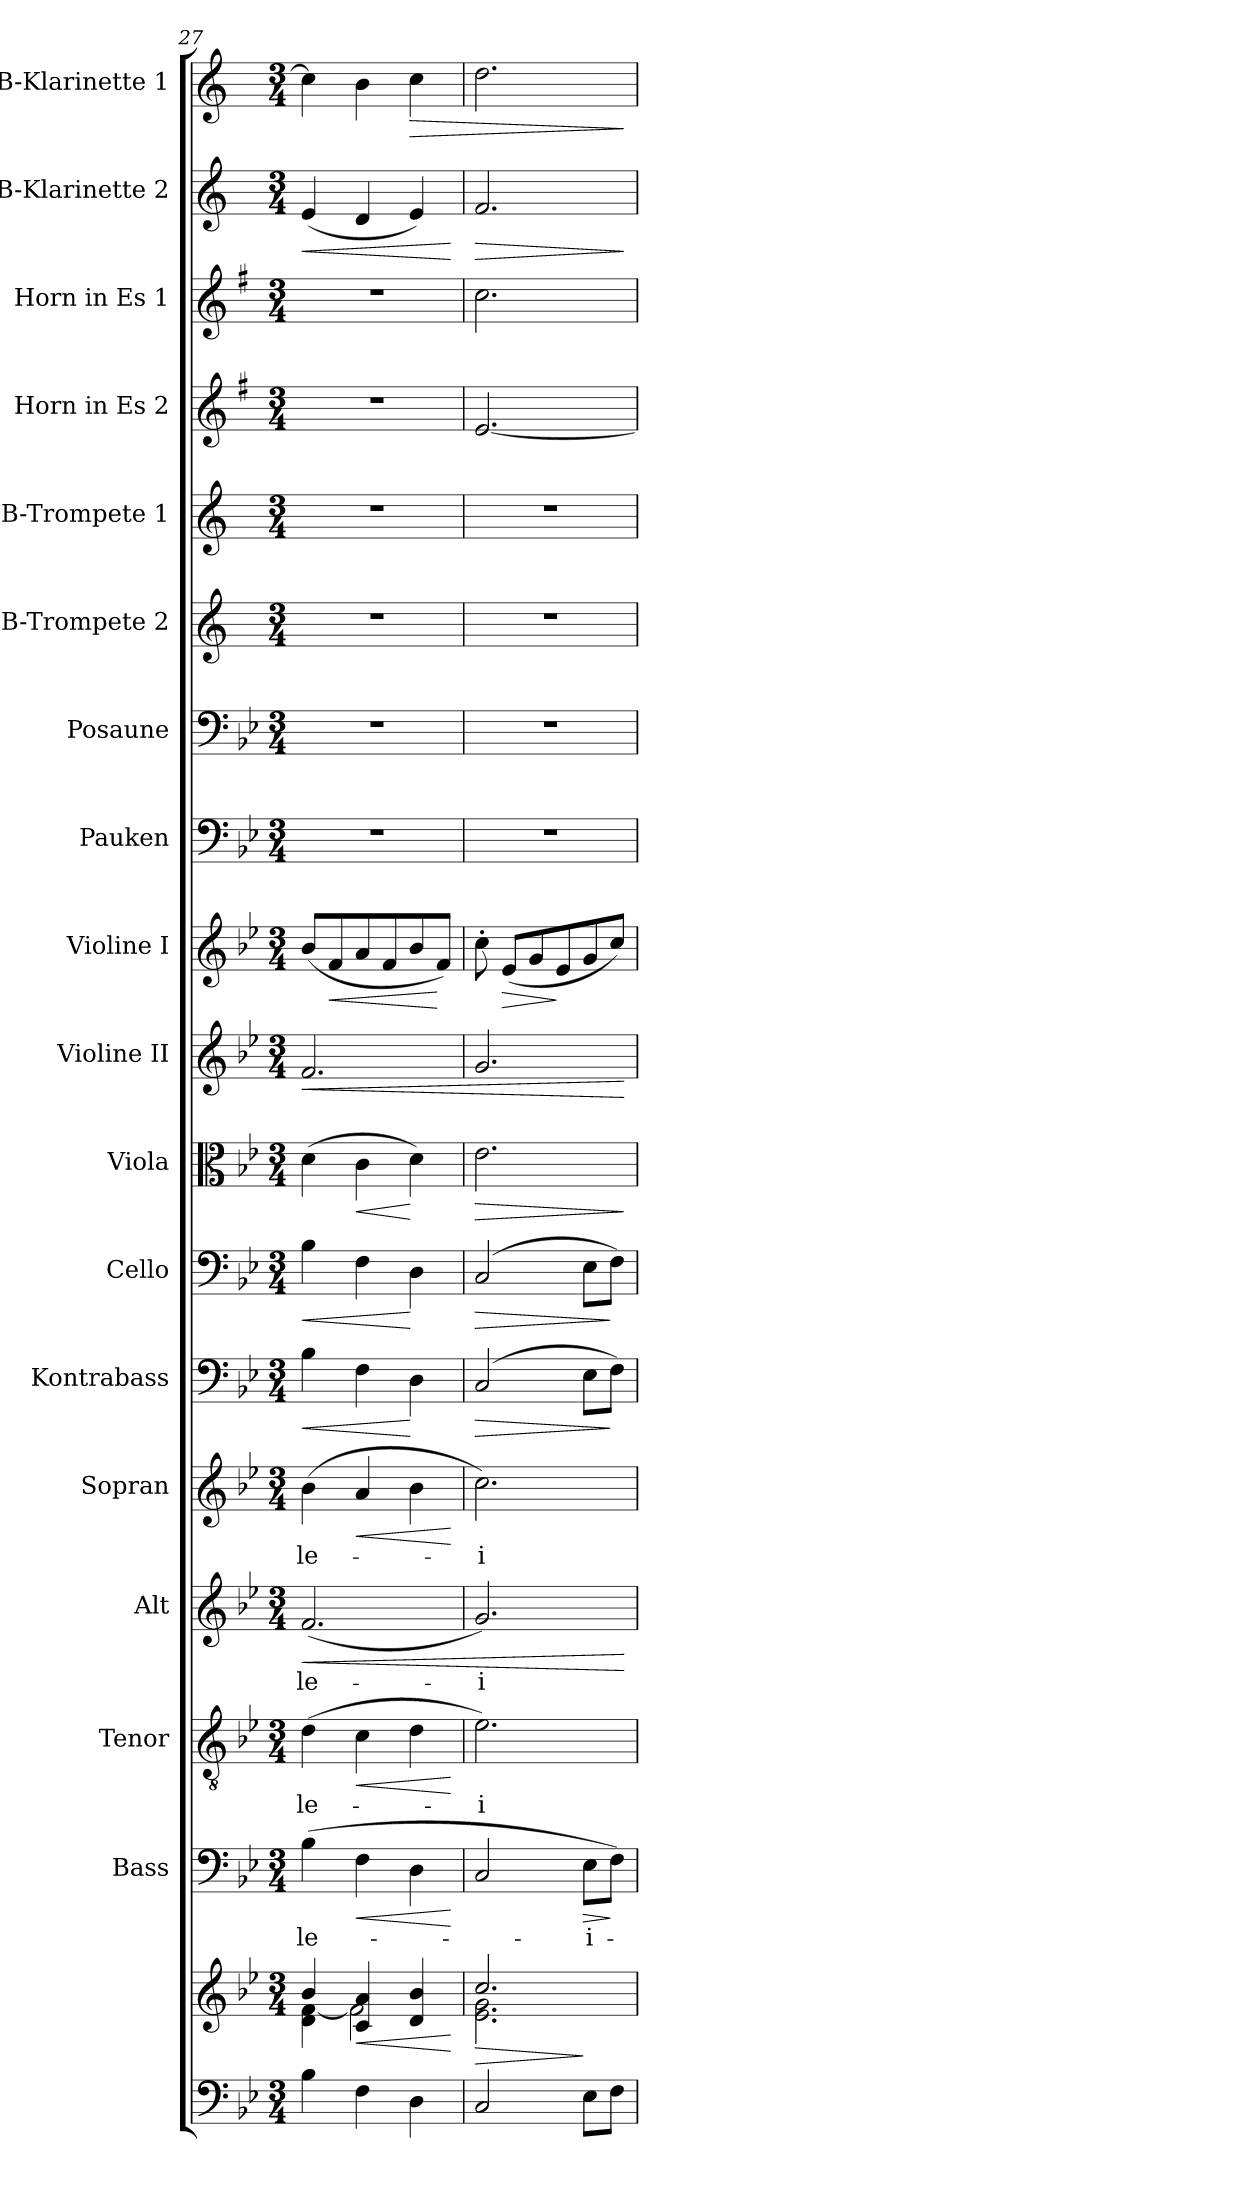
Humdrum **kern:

**kern	**kern	**dynam	**kern	**text	**dynam	**kern	**text	**dynam	**kern	**text	**dynam	**kern	**text	**dynam	**kern	**dynam	**kern	**dynam	**kern	**dynam	**kern	**dynam	**kern	**dynam	**kern	**kern	**kern	**kern	**kern	**kern	**kern	**dynam	**kern	**dynam
*part18	*part18	*part18	*part17	*part17	*part17	*part16	*part16	*part16	*part15	*part15	*part15	*part14	*part14	*part14	*part13	*part13	*part12	*part12	*part11	*part11	*part10	*part10	*part9	*part9	*part8	*part7	*part6	*part5	*part4	*part3	*part2	*part2	*part1	*part1
*staff19	*staff18	*staff18/19	*staff17	*staff17	*staff17	*staff16	*staff16	*staff16	*staff15	*staff15	*staff15	*staff14	*staff14	*staff14	*staff13	*staff13	*staff12	*staff12	*staff11	*staff11	*staff10	*staff10	*staff9	*staff9	*staff8	*staff7	*staff6	*staff5	*staff4	*staff3	*staff2	*staff2	*staff1	*staff1
*	*	*	*I"Bass	*	*	*I"Tenor	*	*	*I"Alt	*	*	*I"Sopran	*	*	*I"Kontrabass	*	*I"Cello	*	*I"Viola	*	*I"Violine II	*	*I"Violine I	*	*I"Pauken	*I"Posaune	*I"B-Trompete 2	*I"B-Trompete 1	*I"Horn in Es 2	*I"Horn in Es 1	*I"B-Klarinette 2	*	*I"B-Klarinette 1	*
*	*	*	*I'B.	*	*	*I'T.	*	*	*I'A.	*	*	*I'S.	*	*	*I'Kb.	*	*	*	*I'Vla.	*	*I'Vl. II	*	*I'Vl. I	*	*I'Pk.	*I'Pos.	*I'B Trp. 2	*I'B Trp. 1	*	*	*I'B Kl. 2	*	*I'B Kl. 1	*
*clefF4	*clefG2	*	*clefF4	*	*	*clefGv2	*	*	*clefG2	*	*	*clefG2	*	*	*clefF4	*	*clefF4	*	*clefC3	*	*clefG2	*	*clefG2	*	*clefF4	*clefF4	*clefG2	*clefG2	*clefG2	*clefG2	*clefG2	*	*clefG2	*
*	*	*	*	*	*	*	*	*	*	*	*	*	*	*	*ITrd7c12	*	*	*	*	*	*	*	*	*	*	*	*ITrd1c2	*ITrd1c2	*ITrd5c9	*ITrd5c9	*ITrd1c2	*	*ITrd1c2	*
*k[b-e-]	*k[b-e-]	*	*k[b-e-]	*	*	*k[b-e-]	*	*	*k[b-e-]	*	*	*k[b-e-]	*	*	*k[b-e-]	*	*k[b-e-]	*	*k[b-e-]	*	*k[b-e-]	*	*k[b-e-]	*	*k[b-e-]	*k[b-e-]	*k[b-e-]	*k[b-e-]	*k[b-e-]	*k[b-e-]	*k[b-e-]	*	*k[b-e-]	*
*B-:	*B-:	*	*B-:	*	*	*B-:	*	*	*B-:	*	*	*B-:	*	*	*B-:	*	*B-:	*	*B-:	*	*B-:	*	*B-:	*	*B-:	*B-:	*B-:	*B-:	*B-:	*B-:	*B-:	*	*B-:	*
*M3/4	*M3/4	*	*M3/4	*	*	*M3/4	*	*	*M3/4	*	*	*M3/4	*	*	*M3/4	*	*M3/4	*	*M3/4	*	*M3/4	*	*M3/4	*	*M3/4	*M3/4	*M3/4	*M3/4	*M3/4	*M3/4	*M3/4	*	*M3/4	*
=27	=27	=27	=27	=27	=27	=27	=27	=27	=27	=27	=27	=27	=27	=27	=27	=27	=27	=27	=27	=27	=27	=27	=27	=27	=27	=27	=27	=27	=27	=27	=27	=27	=27	=27
*	*^	*	*	*	*	*	*	*	*	*	*	*	*	*	*	*	*	*	*	*	*	*	*	*	*	*	*	*	*	*	*	*	*	*
!	!	!	!	!	!LO:LY:b	!	!	!LO:LY:b	!	!	!LO:LY:b	!LO:HP:b	!	!LO:LY:b	!	!	!LO:HP:b	!	!LO:HP:b	!	!	!	!LO:HP:b	!	!	!	!	!	!	!	!	!	!LO:HP:b	!	!
4B-\	4b-/	4d\ [<4f\	.	(>4B-\	-le-	.	(>4d\	-le-	.	(<2.f/	-le-	<	(>4b-\	-le-	.	4BB-\	<	4B-\	<	(>4d\	.	2.f/	<	(<8b-/L	.	2.r	2.r	2.r	2.r	2.r	2.r	(<4d/	<	4b-\]	.
!	!	!	!	!	!	!	!	!	!	!	!	!	!	!	!	!	!	!	!	!	!	!	!	!	!LO:HP:b	!	!	!	!	!	!	!	!	!	!
.	.	.	.	.	.	.	.	.	.	.	.	.	.	.	.	.	.	.	.	.	.	.	.	8f/	<	.	.	.	.	.	.	.	.	.	.
!	!	!	!LO:HP:b	!	!	!LO:HP:b	!	!	!LO:HP:b	!	!	!	!	!	!LO:HP:b	!	!	!	!	!	!LO:HP:b	!	!	!	!	!	!	!	!	!	!	!	!	!	!
4F\	4c/ 4a/	2f\]	<	4F\	.	<	4c\	.	<	.	.	.	4a/	.	<	4FF\	.	4F\	.	4c\	<	.	.	8a/	.	.	.	.	.	.	.	4c/	.	4a\	.
.	.	.	.	.	.	.	.	.	.	.	.	.	.	.	.	.	.	.	.	.	.	.	.	8f/	.	.	.	.	.	.	.	.	.	.	.
!	!	!	!	!	!	!	!	!	!	!	!	!	!	!	!	!	!	!	!	!	!	!	!	!	!	!	!	!	!	!	!	!	!	!	!LO:HP:b
4D\	4d/ 4b-/	.	.	4D\	.	.	4d\	.	.	.	.	.	4b-\	.	.	4DD\	[	4D\	[	4d\)	[	.	.	8b-/	.	.	.	.	.	.	.	4d/)	.	4b-\	>
.	.	.	.	.	.	.	.	.	.	.	.	.	.	.	.	.	.	.	.	.	.	.	.	8f/J)	[	.	.	.	.	.	.	.	.	.	.
*	*v	*v	*	*	*	*	*	*	*	*	*	*	*	*	*	*	*	*	*	*	*	*	*	*	*	*	*	*	*	*	*	*	*	*	*
.	.	[	.	.	[	.	.	[	.	.	.	.	.	[	.	.	.	.	.	.	.	.	.	.	.	.	.	.	.	.	.	[	.	.
=28	=28	=28	=28	=28	=28	=28	=28	=28	=28	=28	=28	=28	=28	=28	=28	=28	=28	=28	=28	=28	=28	=28	=28	=28	=28	=28	=28	=28	=28	=28	=28	=28	=28	=28
*	*^	*	*	*	*	*	*	*	*	*	*	*	*	*	*	*	*	*	*	*	*	*	*	*	*	*	*	*	*	*	*	*	*	*
!	!	!	!LO:HP:b	!	!	!	!	!LO:LY:b	!	!	!LO:LY:b	!	!	!LO:LY:b	!	!	!LO:HP:b	!	!LO:HP:b	!	!LO:HP:b	!	!	!	!	!	!	!	!	!	!	!	!LO:HP:b	!	!
2C/	2.cc/	2.e-\ 2.g\	>	2C/	.	.	2.e-\)	-i-	.	2.g/)	-i-	.	2.cc\)	-i-	.	(2CC/	>	(2C/	>	2.e-\	>	2.g/	.	8cc'>\	.	2.r	2.r	2.r	2.r	[2.G/	2.e-\	2.e-/	>	2.cc\	.
!	!	!	!	!	!	!	!	!	!	!	!	!	!	!	!	!	!	!	!	!	!	!	!	!	!LO:HP:b	!	!	!	!	!	!	!	!	!	!
.	.	.	.	.	.	.	.	.	.	.	.	.	.	.	.	.	.	.	.	.	.	.	.	(<8e-/L	>	.	.	.	.	.	.	.	.	.	.
.	.	.	.	.	.	.	.	.	.	.	.	.	.	.	.	.	.	.	.	.	.	.	.	8g/	.	.	.	.	.	.	.	.	.	.	.
.	.	.	.	.	.	.	.	.	.	.	.	.	.	.	.	.	.	.	.	.	.	.	.	8e-/	]	.	.	.	.	.	.	.	.	.	.
!	!	!	!	!	!LO:LY:b	!LO:HP:b	!	!	!	!	!	!	!	!	!	!	!	!	!	!	!	!	!	!	!	!	!	!	!	!	!	!	!	!	!
8E-\L	.	.	]	8E-\L	-i-	>	.	.	.	.	.	.	.	.	.	8EE-\L	.	8E-\L	.	.	.	.	.	8g/	.	.	.	.	.	.	.	.	.	.	.
8F\J	.	.	.	8F\J)	.	]	.	.	.	.	.	.	.	.	.	8FF\J)	]	8F\J)	]	.	.	.	.	8cc/J)	.	.	.	.	.	.	.	.	.	.	.
*	*v	*v	*	*	*	*	*	*	*	*	*	*	*	*	*	*	*	*	*	*	*	*	*	*	*	*	*	*	*	*	*	*	*	*	*
.	.	.	.	.	.	.	.	.	.	.	[	.	.	.	.	.	.	.	.	]	.	[	.	.	.	.	.	.	.	.	.	]	.	]
=	=	=	=	=	=	=	=	=	=	=	=	=	=	=	=	=	=	=	=	=	=	=	=	=	=	=	=	=	=	=	=	=	=	=
*-	*-	*-	*-	*-	*-	*-	*-	*-	*-	*-	*-	*-	*-	*-	*-	*-	*-	*-	*-	*-	*-	*-	*-	*-	*-	*-	*-	*-	*-	*-	*-	*-	*-	*-
